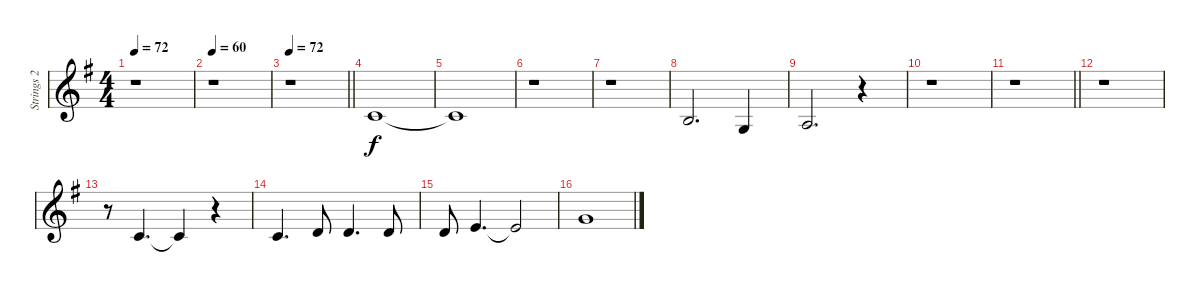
\track ("Strings 2" "Strings 2") {instrument stringensemble2}
\staff {score}
\tuning (E5 B4 G4 D4 A3 E3 B2) {hide}
\ts (4 4)
\tempo 72
\tempo 32
\tempo 72
\clef g2
\ks eminor
r.1{dy f instrument stringensemble2} |
\tempo 60
r.1 |
\tempo 72
\barLineRight lightlight
r.1 |
3.5.1 |
3.5{t}.1 |
r.1 |
r.1 |
2.5.2{d} 3.6.4 |
0.5.2{d} r.4 |
r.1 |
\barLineRight lightlight
r.1 |
r.1 |
r.8 3.5.4{d} 3.5{t}.4 r.4 |
3.5.4{d} 0.4.8 0.4.4{d} 0.4.8 |
0.4.8 2.4.4{d} 2.4{t}.2 |
0.3.1
